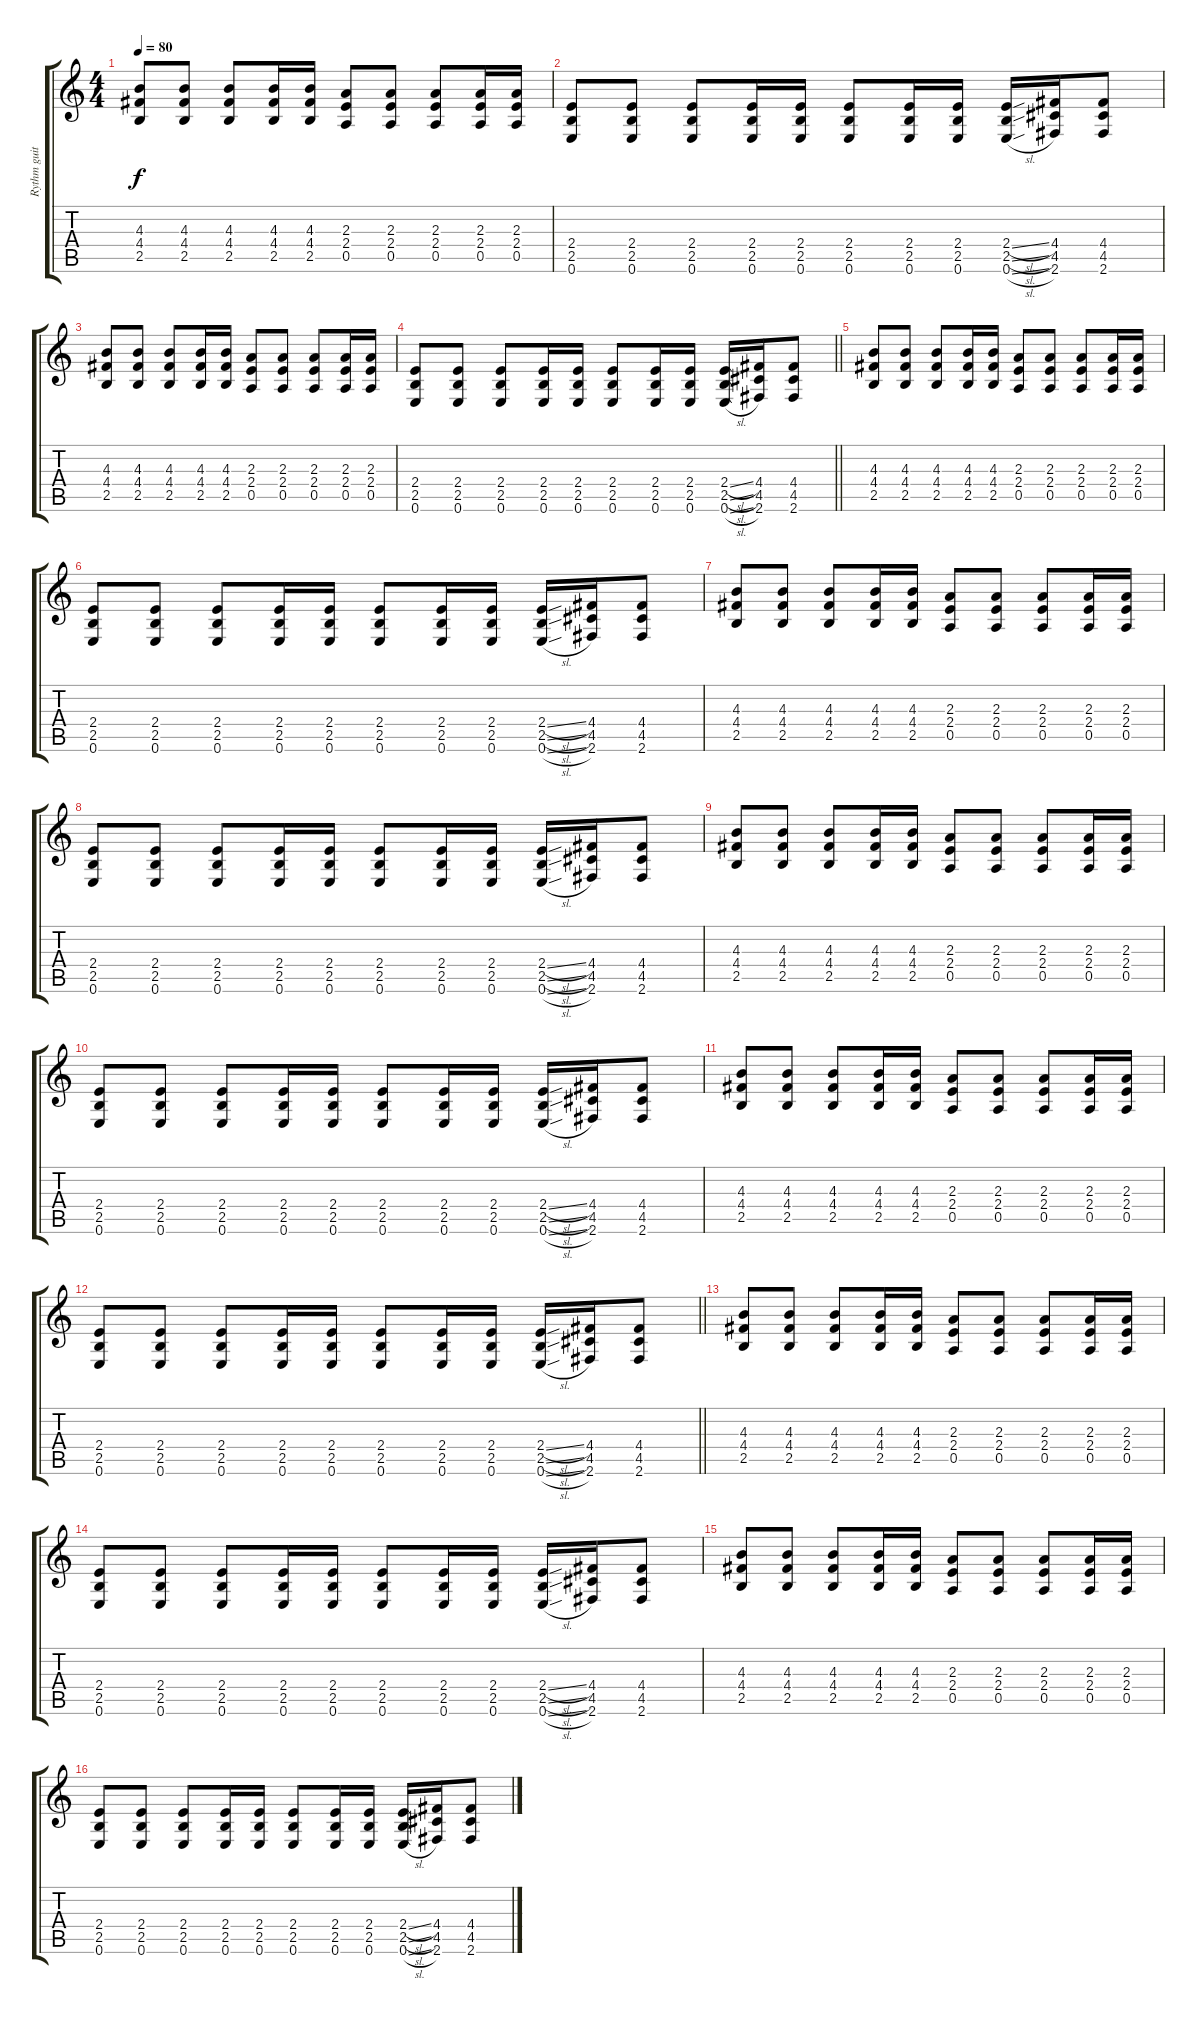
\track ("Rythm guitar" "Rythm guit") {instrument overdrivenguitar}
\staff {score tabs}
\tuning (E4 B3 G3 D3 A2 E2) {hide}
\ts (4 4)
\tempo 80
\clef g2
\ks c
(4.3 4.4 2.5).8{dy f} (4.3 4.4 2.5).8 (4.3 4.4 2.5).8 (4.3 4.4 2.5).16 (4.3 4.4 2.5).16 (2.3 2.4 0.5).8 (2.3 2.4 0.5).8 (2.3 2.4 0.5).8 (2.3 2.4 0.5).16 (2.3 2.4 0.5).16 |
(2.4 2.5 0.6).8 (2.4 2.5 0.6).8 (2.4 2.5 0.6).8 (2.4 2.5 0.6).16 (2.4 2.5 0.6).16 (2.4 2.5 0.6).8 (2.4 2.5 0.6).16 (2.4 2.5 0.6).16 (2.4{sl} 2.5{sl} 0.6{sl}).16 (4.4 4.5 2.6).16 (4.4 4.5 2.6).8 |
(4.3 4.4 2.5).8 (4.3 4.4 2.5).8 (4.3 4.4 2.5).8 (4.3 4.4 2.5).16 (4.3 4.4 2.5).16 (2.3 2.4 0.5).8 (2.3 2.4 0.5).8 (2.3 2.4 0.5).8 (2.3 2.4 0.5).16 (2.3 2.4 0.5).16 |
\barLineRight lightlight
(2.4 2.5 0.6).8 (2.4 2.5 0.6).8 (2.4 2.5 0.6).8 (2.4 2.5 0.6).16 (2.4 2.5 0.6).16 (2.4 2.5 0.6).8 (2.4 2.5 0.6).16 (2.4 2.5 0.6).16 (2.4{sl} 2.5{sl} 0.6{sl}).16 (4.4 4.5 2.6).16 (4.4 4.5 2.6).8 |
(4.3 4.4 2.5).8 (4.3 4.4 2.5).8 (4.3 4.4 2.5).8 (4.3 4.4 2.5).16 (4.3 4.4 2.5).16 (2.3 2.4 0.5).8 (2.3 2.4 0.5).8 (2.3 2.4 0.5).8 (2.3 2.4 0.5).16 (2.3 2.4 0.5).16 |
(2.4 2.5 0.6).8 (2.4 2.5 0.6).8 (2.4 2.5 0.6).8 (2.4 2.5 0.6).16 (2.4 2.5 0.6).16 (2.4 2.5 0.6).8 (2.4 2.5 0.6).16 (2.4 2.5 0.6).16 (2.4{sl} 2.5{sl} 0.6{sl}).16 (4.4 4.5 2.6).16 (4.4 4.5 2.6).8 |
(4.3 4.4 2.5).8 (4.3 4.4 2.5).8 (4.3 4.4 2.5).8 (4.3 4.4 2.5).16 (4.3 4.4 2.5).16 (2.3 2.4 0.5).8 (2.3 2.4 0.5).8 (2.3 2.4 0.5).8 (2.3 2.4 0.5).16 (2.3 2.4 0.5).16 |
(2.4 2.5 0.6).8 (2.4 2.5 0.6).8 (2.4 2.5 0.6).8 (2.4 2.5 0.6).16 (2.4 2.5 0.6).16 (2.4 2.5 0.6).8 (2.4 2.5 0.6).16 (2.4 2.5 0.6).16 (2.4{sl} 2.5{sl} 0.6{sl}).16 (4.4 4.5 2.6).16 (4.4 4.5 2.6).8 |
(4.3 4.4 2.5).8 (4.3 4.4 2.5).8 (4.3 4.4 2.5).8 (4.3 4.4 2.5).16 (4.3 4.4 2.5).16 (2.3 2.4 0.5).8 (2.3 2.4 0.5).8 (2.3 2.4 0.5).8 (2.3 2.4 0.5).16 (2.3 2.4 0.5).16 |
(2.4 2.5 0.6).8 (2.4 2.5 0.6).8 (2.4 2.5 0.6).8 (2.4 2.5 0.6).16 (2.4 2.5 0.6).16 (2.4 2.5 0.6).8 (2.4 2.5 0.6).16 (2.4 2.5 0.6).16 (2.4{sl} 2.5{sl} 0.6{sl}).16 (4.4 4.5 2.6).16 (4.4 4.5 2.6).8 |
(4.3 4.4 2.5).8 (4.3 4.4 2.5).8 (4.3 4.4 2.5).8 (4.3 4.4 2.5).16 (4.3 4.4 2.5).16 (2.3 2.4 0.5).8 (2.3 2.4 0.5).8 (2.3 2.4 0.5).8 (2.3 2.4 0.5).16 (2.3 2.4 0.5).16 |
\barLineRight lightlight
(2.4 2.5 0.6).8 (2.4 2.5 0.6).8 (2.4 2.5 0.6).8 (2.4 2.5 0.6).16 (2.4 2.5 0.6).16 (2.4 2.5 0.6).8 (2.4 2.5 0.6).16 (2.4 2.5 0.6).16 (2.4{sl} 2.5{sl} 0.6{sl}).16 (4.4 4.5 2.6).16 (4.4 4.5 2.6).8 |
(4.3 4.4 2.5).8 (4.3 4.4 2.5).8 (4.3 4.4 2.5).8 (4.3 4.4 2.5).16 (4.3 4.4 2.5).16 (2.3 2.4 0.5).8 (2.3 2.4 0.5).8 (2.3 2.4 0.5).8 (2.3 2.4 0.5).16 (2.3 2.4 0.5).16 |
(2.4 2.5 0.6).8 (2.4 2.5 0.6).8 (2.4 2.5 0.6).8 (2.4 2.5 0.6).16 (2.4 2.5 0.6).16 (2.4 2.5 0.6).8 (2.4 2.5 0.6).16 (2.4 2.5 0.6).16 (2.4{sl} 2.5{sl} 0.6{sl}).16 (4.4 4.5 2.6).16 (4.4 4.5 2.6).8 |
(4.3 4.4 2.5).8 (4.3 4.4 2.5).8 (4.3 4.4 2.5).8 (4.3 4.4 2.5).16 (4.3 4.4 2.5).16 (2.3 2.4 0.5).8 (2.3 2.4 0.5).8 (2.3 2.4 0.5).8 (2.3 2.4 0.5).16 (2.3 2.4 0.5).16 |
(2.4 2.5 0.6).8 (2.4 2.5 0.6).8 (2.4 2.5 0.6).8 (2.4 2.5 0.6).16 (2.4 2.5 0.6).16 (2.4 2.5 0.6).8 (2.4 2.5 0.6).16 (2.4 2.5 0.6).16 (2.4{sl} 2.5{sl} 0.6{sl}).16 (4.4 4.5 2.6).16 (4.4 4.5 2.6).8
